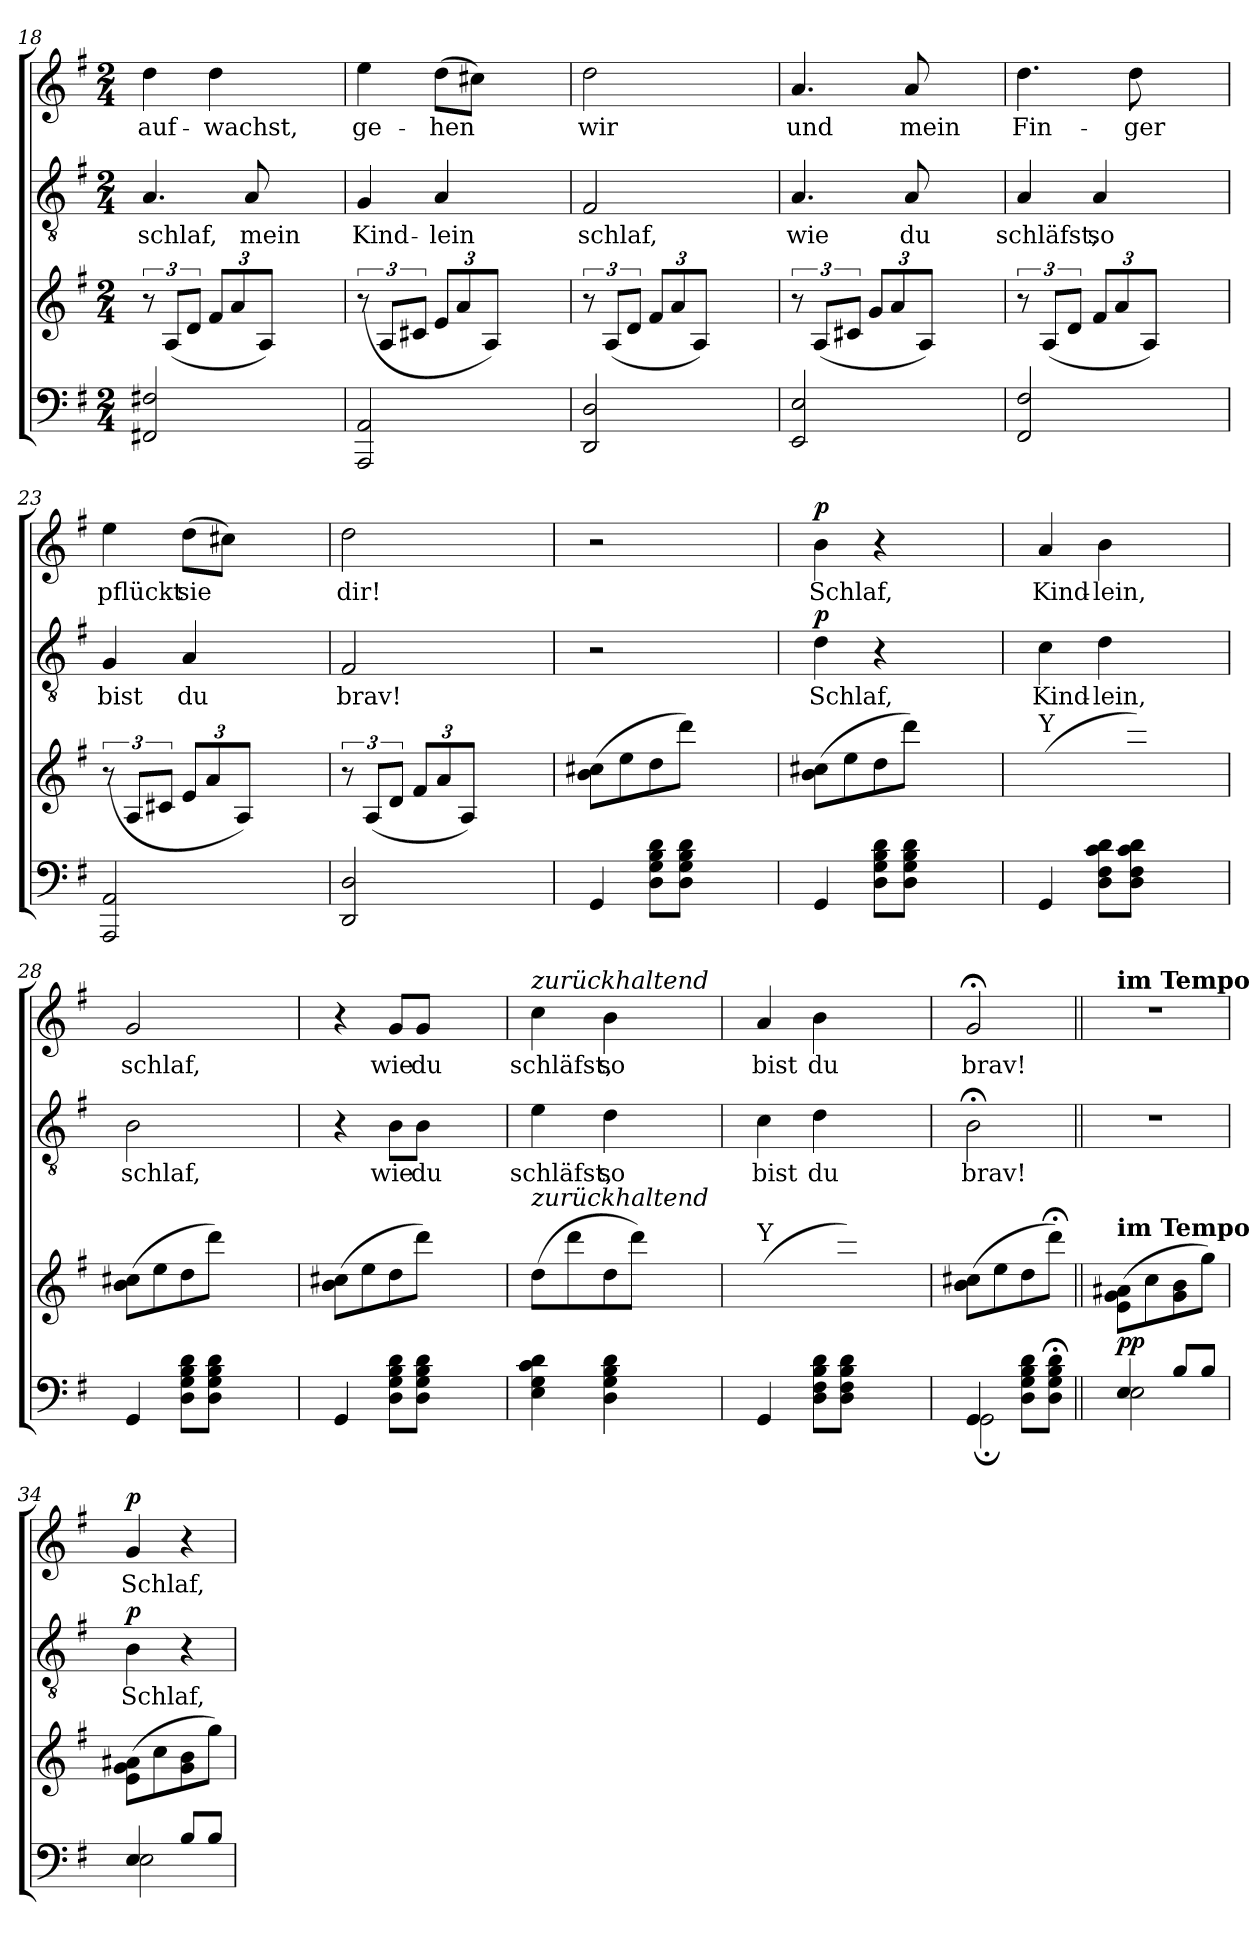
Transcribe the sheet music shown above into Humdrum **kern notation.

**kern	**kern	**dynam	**kern	**text	**dynam	**kern	**text	**dynam
*part3	*part3	*part3	*part2	*part2	*part2	*part1	*part1	*part1
*staff4	*staff3	*staff3/4	*staff2	*staff2	*staff2	*staff1	*staff1	*staff1
*clefF4	*clefG2	*	*clefGv2	*	*	*clefG2	*	*
*k[f#]	*k[f#]	*	*k[f#]	*	*	*k[f#]	*	*
*G:	*G:	*	*G:	*	*	*G:	*	*
*M2/4	*M2/4	*	*M2/4	*	*	*M2/4	*	*
=18	=18	=18	=18	=18	=18	=18	=18	=18
!	!	!	!	!LO:LY:b	!	!	!LO:LY:b	!
2FF#X/ 2F#X/	12r	.	4.A/	schlaf,	.	4dd\	auf-	.
.	(<12A/L	.	.	.	.	.	.	.
.	12d/J	.	.	.	.	.	.	.
*	*Xbrackettup	*	*	*	*	*	*	*
!	!	!	!	!	!	!	!LO:LY:b	!
.	12f#/L	.	.	.	.	4dd\	-wachst,	.
.	12a/	.	.	.	.	.	.	.
!	!	!	!	!LO:LY:b	!	!	!	!
.	.	.	8A/	mein	.	.	.	.
.	12A/J)	.	.	.	.	.	.	.
2ryy	2ryy	.	2ryy	.	.	2ryy	.	.
!!LO:LB:g=z
=19	=19	=19	=19	=19	=19	=19	=19	=19
*	*brackettup	*	*	*	*	*	*	*
!	!	!	!	!LO:LY:b	!	!	!LO:LY:b	!
2AAA/ 2AA/	(<12r	.	4G/	Kind-	.	4ee\	ge-	.
.	12A/L	.	.	.	.	.	.	.
.	12c#X/J	.	.	.	.	.	.	.
*	*Xbrackettup	*	*	*	*	*	*	*
!	!	!	!	!LO:LY:b	!	!	!LO:LY:b	!
.	12e/L	.	4A/	-lein	.	(>8dd\L	-hen	.
.	12a/	.	.	.	.	.	.	.
.	.	.	.	.	.	8cc#X\J)	.	.
.	12A/J)	.	.	.	.	.	.	.
2ryy	2ryy	.	2ryy	.	.	2ryy	.	.
!!LO:LB:g=z
=20	=20	=20	=20	=20	=20	=20	=20	=20
*	*brackettup	*	*	*	*	*	*	*
!	!	!	!	!LO:LY:b	!	!	!LO:LY:b	!
2DD/ 2D/	12r	.	2F#/	schlaf,	.	2dd\	wir	.
.	(<12A/L	.	.	.	.	.	.	.
.	12d/J	.	.	.	.	.	.	.
*	*Xbrackettup	*	*	*	*	*	*	*
.	12f#/L	.	.	.	.	.	.	.
.	12a/	.	.	.	.	.	.	.
.	12A/J)	.	.	.	.	.	.	.
2ryy	2ryy	.	2ryy	.	.	2ryy	.	.
=21	=21	=21	=21	=21	=21	=21	=21	=21
*	*brackettup	*	*	*	*	*	*	*
!	!	!	!	!LO:LY:b	!	!	!LO:LY:b	!
2EE/ 2E/	12r	.	4.A/	wie	.	4.a/	und	.
.	(<12A/L	.	.	.	.	.	.	.
.	12c#X/J	.	.	.	.	.	.	.
*	*Xbrackettup	*	*	*	*	*	*	*
.	12g/L	.	.	.	.	.	.	.
.	12a/	.	.	.	.	.	.	.
!	!	!	!	!LO:LY:b	!	!	!LO:LY:b	!
.	.	.	8A/	du	.	8a/	mein	.
.	12A/J)	.	.	.	.	.	.	.
2ryy	2ryy	.	2ryy	.	.	2ryy	.	.
=22	=22	=22	=22	=22	=22	=22	=22	=22
*	*brackettup	*	*	*	*	*	*	*
!	!	!	!	!LO:LY:b	!	!	!LO:LY:b	!
2FF#/ 2F#/	12r	.	4A/	schläfst,	.	4.dd\	Fin-	.
.	(<12A/L	.	.	.	.	.	.	.
.	12d/J	.	.	.	.	.	.	.
*	*Xbrackettup	*	*	*	*	*	*	*
!	!	!	!	!LO:LY:b	!	!	!	!
.	12f#/L	.	4A/	so	.	.	.	.
.	12a/	.	.	.	.	.	.	.
!	!	!	!	!	!	!	!LO:LY:b	!
.	.	.	.	.	.	8dd\	-ger	.
.	12A/J)	.	.	.	.	.	.	.
2ryy	2ryy	.	2ryy	.	.	2ryy	.	.
=23	=23	=23	=23	=23	=23	=23	=23	=23
*	*brackettup	*	*	*	*	*	*	*
!	!	!	!	!LO:LY:b	!	!	!LO:LY:b	!
2AAA/ 2AA/	(<12r	.	4G/	bist	.	4ee\	pflückt	.
.	12A/L	.	.	.	.	.	.	.
.	12c#X/J	.	.	.	.	.	.	.
*	*Xbrackettup	*	*	*	*	*	*	*
!	!	!	!	!LO:LY:b	!	!	!LO:LY:b	!
.	12e/L	.	4A/	du	.	(>8dd\L	sie	.
.	12a/	.	.	.	.	.	.	.
.	.	.	.	.	.	8cc#X\J)	.	.
.	12A/J)	.	.	.	.	.	.	.
2ryy	2ryy	.	2ryy	.	.	2ryy	.	.
=24	=24	=24	=24	=24	=24	=24	=24	=24
*	*brackettup	*	*	*	*	*	*	*
!	!	!	!	!LO:LY:b	!	!	!LO:LY:b	!
2DD/ 2D/	12r	.	2F#/	brav!	.	2dd\	dir!	.
.	(<12A/L	.	.	.	.	.	.	.
.	12d/J	.	.	.	.	.	.	.
*	*Xbrackettup	*	*	*	*	*	*	*
.	12f#/L	.	.	.	.	.	.	.
.	12a/	.	.	.	.	.	.	.
.	12A/J)	.	.	.	.	.	.	.
2ryy	2ryy	.	2ryy	.	.	2ryy	.	.
!!LO:PB:g=z
=25	=25	=25	=25	=25	=25	=25	=25	=25
4GG/	(>8b\ 8cc#X\L	.	2r	.	.	2r	.	.
.	8ee\	.	.	.	.	.	.	.
8D\ 8G\ 8B\ 8d\L	8dd\	.	.	.	.	.	.	.
8D\ 8G\ 8B\ 8d\J	8ddd\J)	.	.	.	.	.	.	.
2ryy	2ryy	.	2ryy	.	.	2ryy	.	.
!!LO:LB:g=z
=26	=26	=26	=26	=26	=26	=26	=26	=26
!	!	!	!	!LO:LY:b	!LO:DY:b	!	!LO:LY:b	!LO:DY:b
4GG/	(>8b\ 8cc#X\L	.	4d\	Schlaf,	p	4b\	Schlaf,	p
.	8ee\	.	.	.	.	.	.	.
8D\ 8G\ 8B\ 8d\L	8dd\	.	4r	.	.	4r	.	.
8D\ 8G\ 8B\ 8d\J	8ddd\J)	.	.	.	.	.	.	.
2ryy	2ryy	.	2ryy	.	.	2ryy	.	.
=27	=27	=27	=27	=27	=27	=27	=27	=27
!	!LO:TX:a:t=Y	!	!	!	!	!	!	!
!	!	!	!	!LO:LY:b	!	!	!LO:LY:b	!
4GG/	(>8cc\yy 8dd-X\yyL	.	4c\	Kind-	.	4a/	Kind-	.
.	8ee\	.	.	.	.	.	.	.
!	!	!	!	!LO:LY:b	!	!	!LO:LY:b	!
8D\ 8F#\ 8c\ 8d\L	8ddn\	.	4d\	-lein,	.	4b\	-lein,	.
8D\ 8F#\ 8c\ 8d\J	8ddd\J)	.	.	.	.	.	.	.
2ryy	2ryy	.	2ryy	.	.	2ryy	.	.
=28	=28	=28	=28	=28	=28	=28	=28	=28
!	!	!	!	!LO:LY:b	!	!	!LO:LY:b	!
4GG/	(>8b\ 8cc#X\L	.	2B\	schlaf,	.	2g/	schlaf,	.
.	8ee\	.	.	.	.	.	.	.
8D\ 8G\ 8B\ 8d\L	8dd\	.	.	.	.	.	.	.
8D\ 8G\ 8B\ 8d\J	8ddd\J)	.	.	.	.	.	.	.
2ryy	2ryy	.	2ryy	.	.	2ryy	.	.
=29	=29	=29	=29	=29	=29	=29	=29	=29
4GG/	(>8b\ 8cc#X\L	.	4r	.	.	4r	.	.
.	8ee\	.	.	.	.	.	.	.
!	!	!	!	!LO:LY:b	!	!	!LO:LY:b	!
8D\ 8G\ 8B\ 8d\L	8dd\	.	8B\L	wie	.	8g/L	wie	.
!	!	!	!	!LO:LY:b	!	!	!LO:LY:b	!
8D\ 8G\ 8B\ 8d\J	8ddd\J)	.	8B\J	du	.	8g/J	du	.
2ryy	2ryy	.	2ryy	.	.	2ryy	.	.
=30	=30	=30	=30	=30	=30	=30	=30	=30
!	!	!	!	!	!	!LO:TX:a:i:t=zurückhaltend	!	!
!	!LO:TX:a:i:t=zurückhaltend	!	!	!	!	!	!	!
!	!	!	!	!LO:LY:b	!	!	!LO:LY:b	!
4E\ 4G\ 4c\ 4d\	(>8dd\L	.	4e\	schläfst,	.	4cc\	schläfst,	.
.	8ddd\	.	.	.	.	.	.	.
!	!	!	!	!LO:LY:b	!	!	!LO:LY:b	!
4D\ 4G\ 4B\ 4d\	8dd\	.	4d\	so	.	4b\	so	.
.	8ddd\J)	.	.	.	.	.	.	.
2ryy	2ryy	.	2ryy	.	.	2ryy	.	.
=31	=31	=31	=31	=31	=31	=31	=31	=31
!	!LO:TX:a:t=Y	!	!	!	!	!	!	!
!	!	!	!	!LO:LY:b	!	!	!LO:LY:b	!
4GG/	(>8cc\yy 8dd-X\yyL	.	4c\	bist	.	4a/	bist	.
.	8ee\	.	.	.	.	.	.	.
!	!	!	!	!LO:LY:b	!	!	!LO:LY:b	!
8D\ 8F#\ 8B\ 8d\L	8ddn\	.	4d\	du	.	4b\	du	.
8D\ 8F#\ 8B\ 8d\J	8ddd\J)	.	.	.	.	.	.	.
2ryy	2ryy	.	2ryy	.	.	2ryy	.	.
=32	=32	=32	=32	=32	=32	=32	=32	=32
*^	*	*	*	*	*	*	*	*
!	!	!	!	!	!LO:LY:b	!	!	!LO:LY:b	!
4GG/	2GG;\	(>8b\ 8cc#X\L	.	2B;<\	brav!	.	2g;/	brav!	.
.	.	8ee\	.	.	.	.	.	.	.
8D\ 8G\ 8B\ 8d\L	.	8dd\	.	.	.	.	.	.	.
8D\;< 8G\;< 8B\;< 8d\;<J	.	8ddd;<\J)	.	.	.	.	.	.	.
!!LO:PB:g=z
=33||	=33||	=33||	=33||	=33||	=33||	=33||	=33||	=33||	=33||
!	!	!	!	!	!	!	!LO:TX:a:B:t=im Tempo	!	!
!	!	!LO:TX:a:B:t=im Tempo	!	!	!	!	!	!	!
!	!	!	!LO:DY:b	!	!	!	!	!	!
4E/	2E\	(>8e\ 8g\ 8a#X\L	pp	2r	.	.	2r	.	.
.	.	8cc\	.	.	.	.	.	.	.
8B/L	.	8g\ 8b\	.	.	.	.	.	.	.
8B/J	.	8gg\J)	.	.	.	.	.	.	.
=34	=34	=34	=34	=34	=34	=34	=34	=34	=34
!	!	!	!	!	!LO:LY:b	!LO:DY:b	!	!LO:LY:b	!LO:DY:b
4E/	2E\	(>8e\ 8g\ 8a#X\L	.	4B\	Schlaf,	p	4g/	Schlaf,	p
.	.	8cc\	.	.	.	.	.	.	.
8B/L	.	8g\ 8b\	.	4r	.	.	4r	.	.
8B/J	.	8gg\J)	.	.	.	.	.	.	.
*v	*v	*	*	*	*	*	*	*	*
=	=	=	=	=	=	=	=	=
*-	*-	*-	*-	*-	*-	*-	*-	*-
